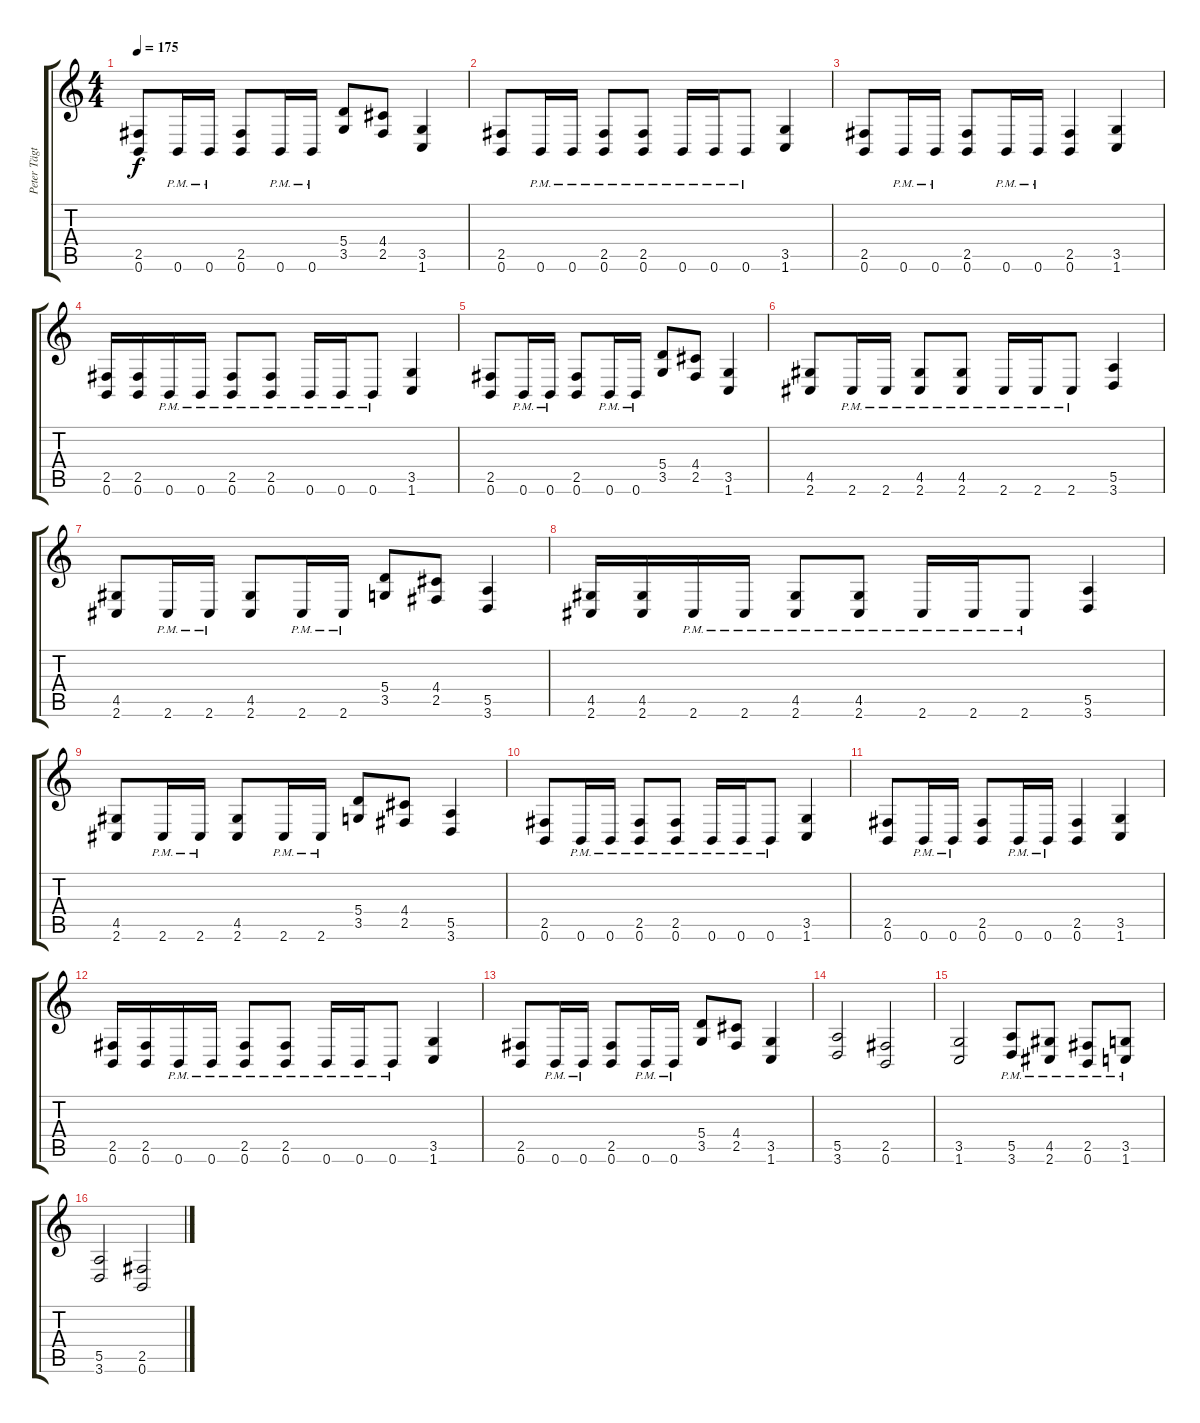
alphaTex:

\track ("Peter Tägtgren" "Peter Tägt") {instrument distortionguitar}
\staff {score tabs}
\tuning (B3 Gb3 D3 A2 E2 B1) {hide}
\ts (4 4)
\tempo 175
\clef g2
\ks c
(2.5 0.6).8{dy f} 0.6{pm}.16 0.6{pm}.16 (2.5 0.6).8 0.6{pm}.16 0.6{pm}.16 (5.4 3.5).8 (4.4 2.5).8 (3.5 1.6).4 |
(2.5 0.6).8 0.6{pm}.16 0.6{pm}.16 (2.5{pm} 0.6{pm}).8 (2.5{pm} 0.6{pm}).8 0.6{pm}.16 0.6{pm}.16 0.6{pm}.8 (3.5 1.6).4 |
(2.5 0.6).8 0.6{pm}.16 0.6{pm}.16 (2.5 0.6).8 0.6{pm}.16 0.6{pm}.16 (2.5 0.6).4 (3.5 1.6).4 |
(2.5 0.6).16 (2.5 0.6).16 0.6{pm}.16 0.6{pm}.16 (2.5{pm} 0.6{pm}).8 (2.5{pm} 0.6{pm}).8 0.6{pm}.16 0.6{pm}.16 0.6{pm}.8 (3.5 1.6).4 |
(2.5 0.6).8 0.6{pm}.16 0.6{pm}.16 (2.5 0.6).8 0.6{pm}.16 0.6{pm}.16 (5.4 3.5).8 (4.4 2.5).8 (3.5 1.6).4 |
(4.5 2.6).8 2.6{pm}.16 2.6{pm}.16 (4.5{pm} 2.6{pm}).8 (4.5{pm} 2.6{pm}).8 2.6{pm}.16 2.6{pm}.16 2.6{pm}.8 (5.5 3.6).4 |
(4.5 2.6).8 2.6{pm}.16 2.6{pm}.16 (4.5 2.6).8 2.6{pm}.16 2.6{pm}.16 (5.4 3.5).8 (4.4 2.5).8 (5.5 3.6).4 |
(4.5 2.6).16 (4.5 2.6).16 2.6{pm}.16 2.6{pm}.16 (4.5{pm} 2.6{pm}).8 (4.5{pm} 2.6{pm}).8 2.6{pm}.16 2.6{pm}.16 2.6{pm}.8 (5.5 3.6).4 |
(4.5 2.6).8 2.6{pm}.16 2.6{pm}.16 (4.5 2.6).8 2.6{pm}.16 2.6{pm}.16 (5.4 3.5).8 (4.4 2.5).8 (5.5 3.6).4 |
(2.5 0.6).8 0.6{pm}.16 0.6{pm}.16 (2.5{pm} 0.6{pm}).8 (2.5{pm} 0.6{pm}).8 0.6{pm}.16 0.6{pm}.16 0.6{pm}.8 (3.5 1.6).4 |
(2.5 0.6).8 0.6{pm}.16 0.6{pm}.16 (2.5 0.6).8 0.6{pm}.16 0.6{pm}.16 (2.5 0.6).4 (3.5 1.6).4 |
(2.5 0.6).16 (2.5 0.6).16 0.6{pm}.16 0.6{pm}.16 (2.5{pm} 0.6{pm}).8 (2.5{pm} 0.6{pm}).8 0.6{pm}.16 0.6{pm}.16 0.6{pm}.8 (3.5 1.6).4 |
(2.5 0.6).8 0.6{pm}.16 0.6{pm}.16 (2.5 0.6).8 0.6{pm}.16 0.6{pm}.16 (5.4 3.5).8 (4.4 2.5).8 (3.5 1.6).4 |
(5.5 3.6).2 (2.5 0.6).2 |
(3.5 1.6).2 (5.5{pm} 3.6{pm}).8 (4.5{pm} 2.6{pm}).8 (2.5{pm} 0.6{pm}).8 (3.5{pm} 1.6{pm}).8 |
(5.5 3.6).2 (2.5 0.6).2
